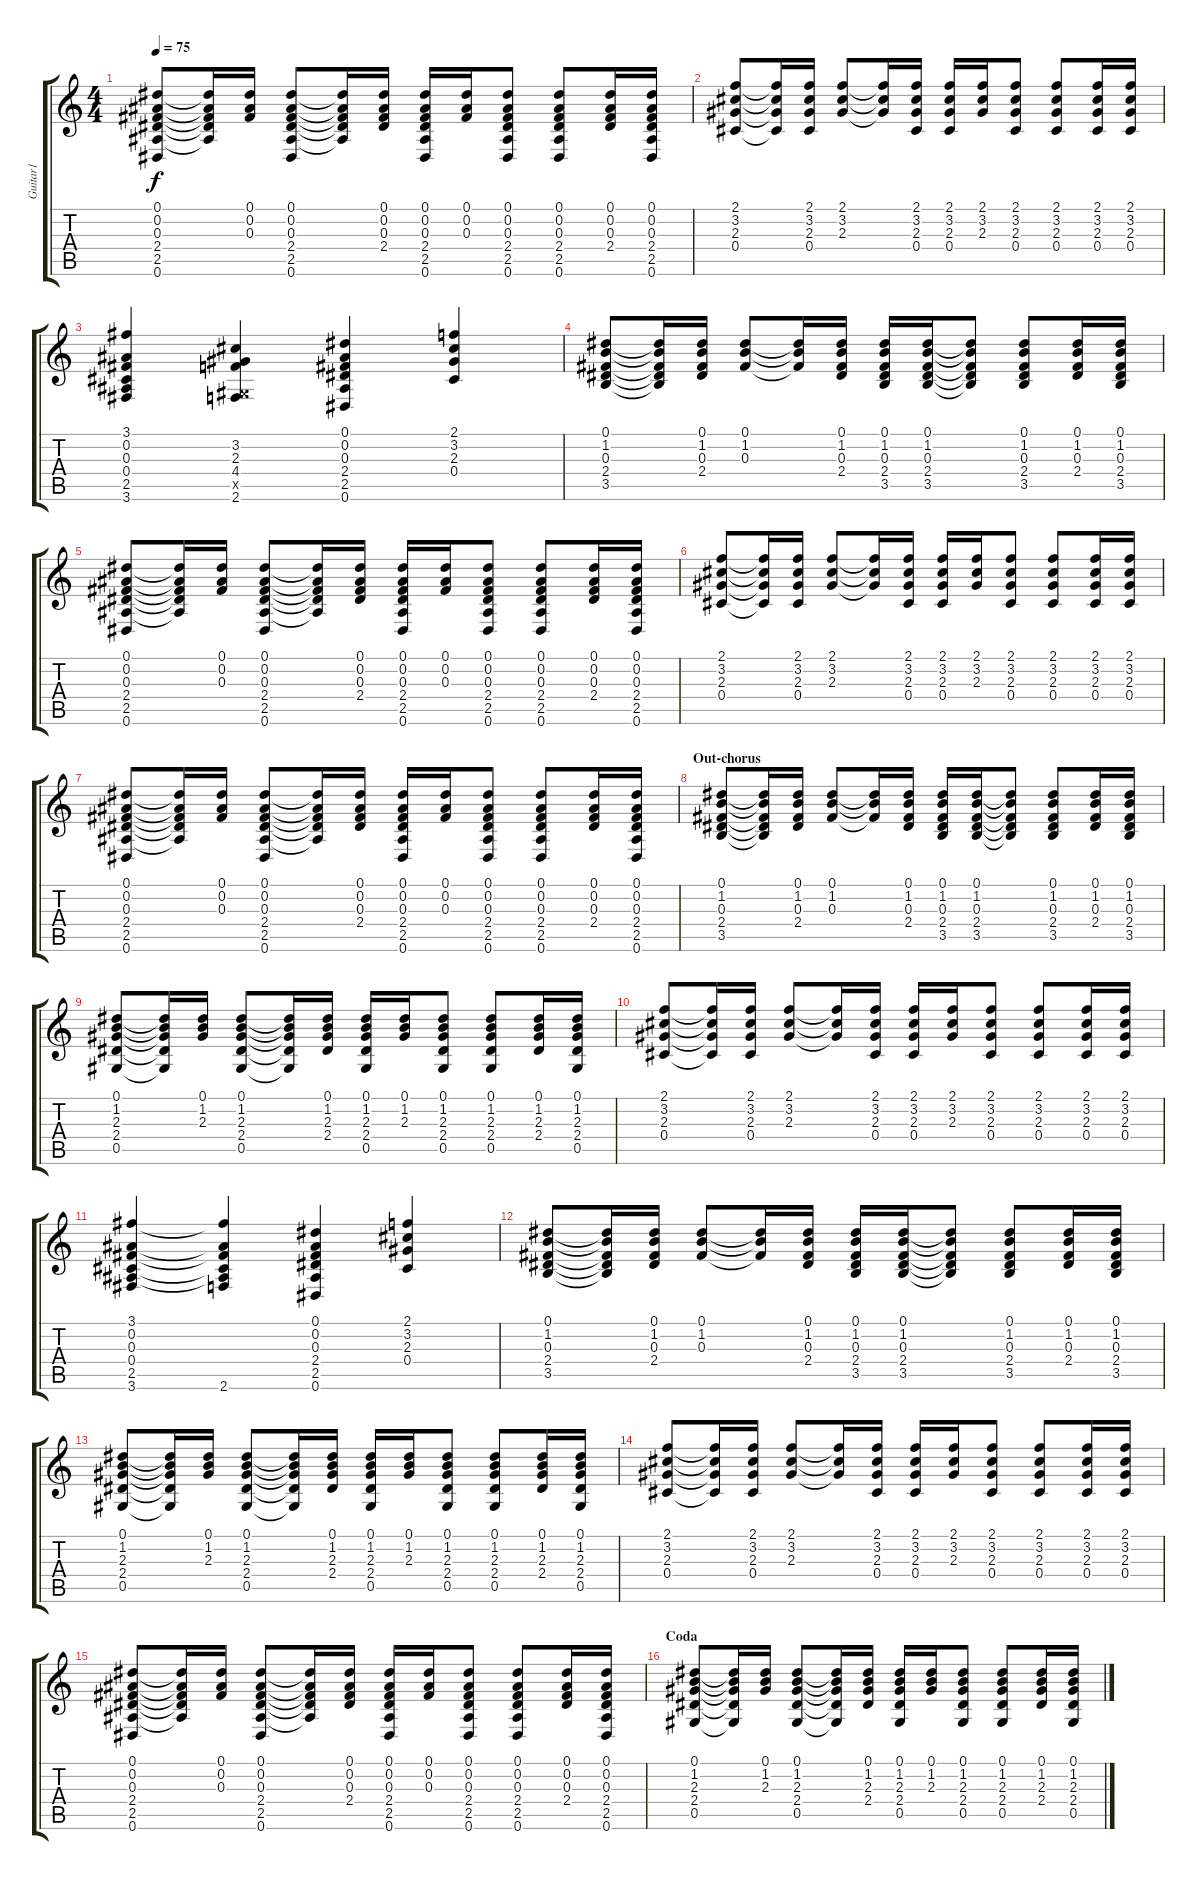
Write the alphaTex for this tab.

\track ("Guitar1" "Guitar1") {instrument acousticguitarsteel}
\staff {score tabs}
\tuning (Eb4 Bb3 Gb3 Db3 Ab2 Eb2) {hide}
\ts (4 4)
\tempo 75
\clef g2
\ks c
(0.1 0.2 0.3 2.4 2.5 0.6).8{dy f} (0.1{t} 0.2{t} 0.3{t} 2.4{t} 2.5{t}).16 (0.1 0.2 0.3).16 (0.1 0.2 0.3 2.4 2.5 0.6).8 (0.1{t} 0.2{t} 0.3{t} 2.4{t} 2.5{t}).16 (0.1 0.2 0.3 2.4).16 (0.1 0.2 0.3 2.4 2.5 0.6).16 (0.1 0.2 0.3).16 (0.1 0.2 0.3 2.4 2.5 0.6).8 (0.1 0.2 0.3 2.4 2.5 0.6).8 (0.1 0.2 0.3 2.4).16 (0.1 0.2 0.3 2.4 2.5 0.6).16 |
(2.1 3.2 2.3 0.4).8 (2.1{t} 3.2{t} 2.3{t} 0.4{t}).16 (2.1 3.2 2.3 0.4).16 (2.1 3.2 2.3).8 (2.1{t} 3.2{t} 2.3{t}).16 (2.1 3.2 2.3 0.4).16 (2.1 3.2 2.3 0.4).16 (2.1 3.2 2.3).16 (2.1 3.2 2.3 0.4).8 (2.1 3.2 2.3 0.4).8 (2.1 3.2 2.3 0.4).16 (2.1 3.2 2.3 0.4).16 |
(3.1 0.2 0.3 0.4 2.5 3.6).4 (3.2 2.3 4.4 0.5{x} 2.6).4 (0.1 0.2 0.3 2.4 2.5 0.6).4 (2.1 3.2 2.3 0.4).4 |
(0.1 1.2 0.3 2.4 3.5).8 (0.1{t} 1.2{t} 0.3{t} 2.4{t} 3.5{t}).16 (0.1 1.2 0.3 2.4).16 (0.1 1.2 0.3).8 (0.1{t} 1.2{t} 0.3{t}).16 (0.1 1.2 0.3 2.4).16 (0.1 1.2 0.3 2.4 3.5).16 (0.1 1.2 0.3 2.4 3.5).16 (0.1{t} 1.2{t} 0.3{t} 2.4{t} 3.5{t}).8 (0.1 1.2 0.3 2.4 3.5).8 (0.1 1.2 0.3 2.4).16 (0.1 1.2 0.3 2.4 3.5).16 |
(0.1 0.2 0.3 2.4 2.5 0.6).8 (0.1{t} 0.2{t} 0.3{t} 2.4{t} 2.5{t}).16 (0.1 0.2 0.3).16 (0.1 0.2 0.3 2.4 2.5 0.6).8 (0.1{t} 0.2{t} 0.3{t} 2.4{t} 2.5{t}).16 (0.1 0.2 0.3 2.4).16 (0.1 0.2 0.3 2.4 2.5 0.6).16 (0.1 0.2 0.3).16 (0.1 0.2 0.3 2.4 2.5 0.6).8 (0.1 0.2 0.3 2.4 2.5 0.6).8 (0.1 0.2 0.3 2.4).16 (0.1 0.2 0.3 2.4 2.5 0.6).16 |
(2.1 3.2 2.3 0.4).8 (2.1{t} 3.2{t} 2.3{t} 0.4{t}).16 (2.1 3.2 2.3 0.4).16 (2.1 3.2 2.3).8 (2.1{t} 3.2{t} 2.3{t}).16 (2.1 3.2 2.3 0.4).16 (2.1 3.2 2.3 0.4).16 (2.1 3.2 2.3).16 (2.1 3.2 2.3 0.4).8 (2.1 3.2 2.3 0.4).8 (2.1 3.2 2.3 0.4).16 (2.1 3.2 2.3 0.4).16 |
(0.1 0.2 0.3 2.4 2.5 0.6).8 (0.1{t} 0.2{t} 0.3{t} 2.4{t} 2.5{t}).16 (0.1 0.2 0.3).16 (0.1 0.2 0.3 2.4 2.5 0.6).8 (0.1{t} 0.2{t} 0.3{t} 2.4{t} 2.5{t}).16 (0.1 0.2 0.3 2.4).16 (0.1 0.2 0.3 2.4 2.5 0.6).16 (0.1 0.2 0.3).16 (0.1 0.2 0.3 2.4 2.5 0.6).8 (0.1 0.2 0.3 2.4 2.5 0.6).8 (0.1 0.2 0.3 2.4).16 (0.1 0.2 0.3 2.4 2.5 0.6).16 |
\section ("" "Out-chorus")
(0.1 1.2 0.3 2.4 3.5).8 (0.1{t} 1.2{t} 0.3{t} 2.4{t} 3.5{t}).16 (0.1 1.2 0.3 2.4).16 (0.1 1.2 0.3).8 (0.1{t} 1.2{t} 0.3{t}).16 (0.1 1.2 0.3 2.4).16 (0.1 1.2 0.3 2.4 3.5).16 (0.1 1.2 0.3 2.4 3.5).16 (0.1{t} 1.2{t} 0.3{t} 2.4{t} 3.5{t}).8 (0.1 1.2 0.3 2.4 3.5).8 (0.1 1.2 0.3 2.4).16 (0.1 1.2 0.3 2.4 3.5).16 |
(0.1 1.2 2.3 2.4 0.5).8 (0.1{t} 1.2{t} 2.3{t} 2.4{t} 0.5{t}).16 (0.1 1.2 2.3).16 (0.1 1.2 2.3 2.4 0.5).8 (0.1{t} 1.2{t} 2.3{t} 2.4{t} 0.5{t}).16 (0.1 1.2 2.3 2.4).16 (0.1 1.2 2.3 2.4 0.5).16 (0.1 1.2 2.3).16 (0.1 1.2 2.3 2.4 0.5).8 (0.1 1.2 2.3 2.4 0.5).8 (0.1 1.2 2.3 2.4).16 (0.1 1.2 2.3 2.4 0.5).16 |
(2.1 3.2 2.3 0.4).8 (2.1{t} 3.2{t} 2.3{t} 0.4{t}).16 (2.1 3.2 2.3 0.4).16 (2.1 3.2 2.3).8 (2.1{t} 3.2{t} 2.3{t}).16 (2.1 3.2 2.3 0.4).16 (2.1 3.2 2.3 0.4).16 (2.1 3.2 2.3).16 (2.1 3.2 2.3 0.4).8 (2.1 3.2 2.3 0.4).8 (2.1 3.2 2.3 0.4).16 (2.1 3.2 2.3 0.4).16 |
(3.1 0.2 0.3 0.4 2.5 3.6).4 (3.1{t} 0.2{t} 0.3{t} 0.4{t} 2.5{t} 2.6).4 (0.1 0.2 0.3 2.4 2.5 0.6).4 (2.1 3.2 2.3 0.4).4 |
(0.1 1.2 0.3 2.4 3.5).8 (0.1{t} 1.2{t} 0.3{t} 2.4{t} 3.5{t}).16 (0.1 1.2 0.3 2.4).16 (0.1 1.2 0.3).8 (0.1{t} 1.2{t} 0.3{t}).16 (0.1 1.2 0.3 2.4).16 (0.1 1.2 0.3 2.4 3.5).16 (0.1 1.2 0.3 2.4 3.5).16 (0.1{t} 1.2{t} 0.3{t} 2.4{t} 3.5{t}).8 (0.1 1.2 0.3 2.4 3.5).8 (0.1 1.2 0.3 2.4).16 (0.1 1.2 0.3 2.4 3.5).16 |
(0.1 1.2 2.3 2.4 0.5).8 (0.1{t} 1.2{t} 2.3{t} 2.4{t} 0.5{t}).16 (0.1 1.2 2.3).16 (0.1 1.2 2.3 2.4 0.5).8 (0.1{t} 1.2{t} 2.3{t} 2.4{t} 0.5{t}).16 (0.1 1.2 2.3 2.4).16 (0.1 1.2 2.3 2.4 0.5).16 (0.1 1.2 2.3).16 (0.1 1.2 2.3 2.4 0.5).8 (0.1 1.2 2.3 2.4 0.5).8 (0.1 1.2 2.3 2.4).16 (0.1 1.2 2.3 2.4 0.5).16 |
(2.1 3.2 2.3 0.4).8 (2.1{t} 3.2{t} 2.3{t} 0.4{t}).16 (2.1 3.2 2.3 0.4).16 (2.1 3.2 2.3).8 (2.1{t} 3.2{t} 2.3{t}).16 (2.1 3.2 2.3 0.4).16 (2.1 3.2 2.3 0.4).16 (2.1 3.2 2.3).16 (2.1 3.2 2.3 0.4).8 (2.1 3.2 2.3 0.4).8 (2.1 3.2 2.3 0.4).16 (2.1 3.2 2.3 0.4).16 |
(0.1 0.2 0.3 2.4 2.5 0.6).8 (0.1{t} 0.2{t} 0.3{t} 2.4{t} 2.5{t}).16 (0.1 0.2 0.3).16 (0.1 0.2 0.3 2.4 2.5 0.6).8 (0.1{t} 0.2{t} 0.3{t} 2.4{t} 2.5{t}).16 (0.1 0.2 0.3 2.4).16 (0.1 0.2 0.3 2.4 2.5 0.6).16 (0.1 0.2 0.3).16 (0.1 0.2 0.3 2.4 2.5 0.6).8 (0.1 0.2 0.3 2.4 2.5 0.6).8 (0.1 0.2 0.3 2.4).16 (0.1 0.2 0.3 2.4 2.5 0.6).16 |
\section ("" "Coda")
(0.1 1.2 2.3 2.4 0.5).8 (0.1{t} 1.2{t} 2.3{t} 2.4{t} 0.5{t}).16 (0.1 1.2 2.3).16 (0.1 1.2 2.3 2.4 0.5).8 (0.1{t} 1.2{t} 2.3{t} 2.4{t} 0.5{t}).16 (0.1 1.2 2.3 2.4).16 (0.1 1.2 2.3 2.4 0.5).16 (0.1 1.2 2.3).16 (0.1 1.2 2.3 2.4 0.5).8 (0.1 1.2 2.3 2.4 0.5).8 (0.1 1.2 2.3 2.4).16 (0.1 1.2 2.3 2.4 0.5).16
